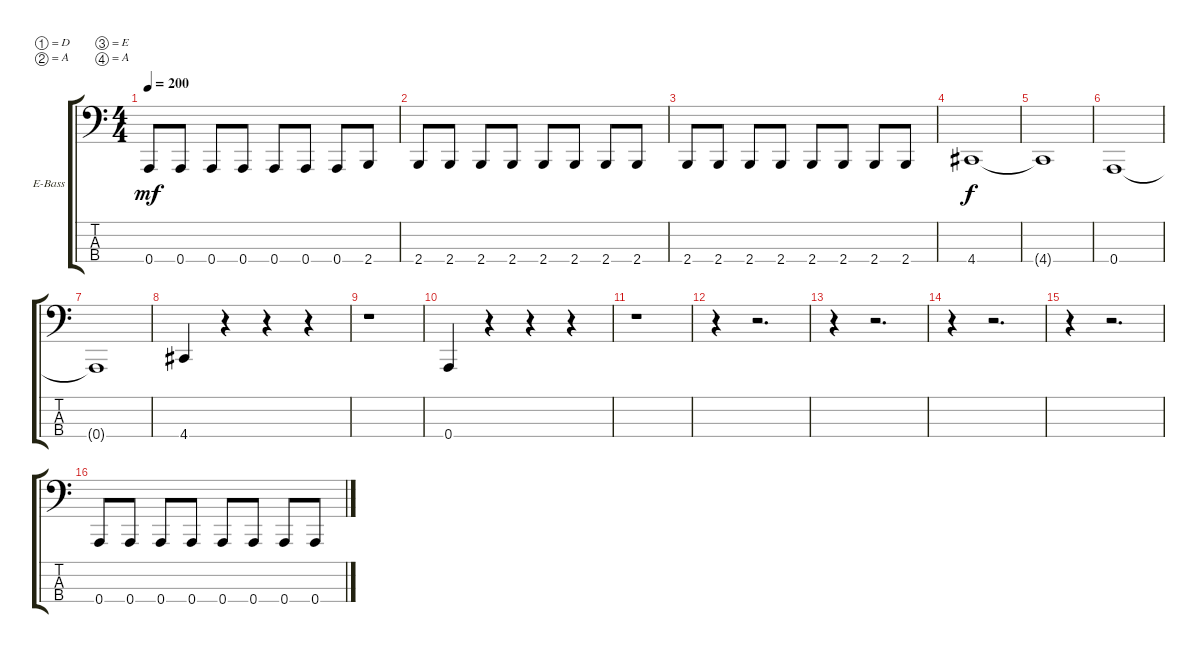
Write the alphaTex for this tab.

\bracketExtendMode groupsimilarinstruments
\firstSystemTrackNameOrientation horizontal
\otherSystemsTrackNameOrientation horizontal
\track ("Alcoolique" "E-Bass") {instrument electricbassfinger}
\staff {score tabs}
\tuning (D2 A1 E1 A0)
\ts (4 4)
\tempo 200
\clef f4
\ks c
0.4.8{dy mf} 0.4.8 0.4.8 0.4.8 0.4.8 0.4.8 0.4.8 2.4.8 |
2.4.8 2.4.8 2.4.8 2.4.8 2.4.8 2.4.8 2.4.8 2.4.8 |
2.4.8 2.4.8 2.4.8 2.4.8 2.4.8 2.4.8 2.4.8 2.4.8 |
4.4.1{dy f} |
4.4{t}.1 |
0.4.1 |
0.4{t}.1 |
4.4.4 r.4 r.4 r.4 |
r.1 |
0.4.4 r.4 r.4 r.4 |
r.1 |
r.4 r.2{d} |
r.4 r.2{d} |
r.4 r.2{d} |
r.4 r.2{d} |
0.4.8 0.4.8 0.4.8 0.4.8 0.4.8 0.4.8 0.4.8 0.4.8
